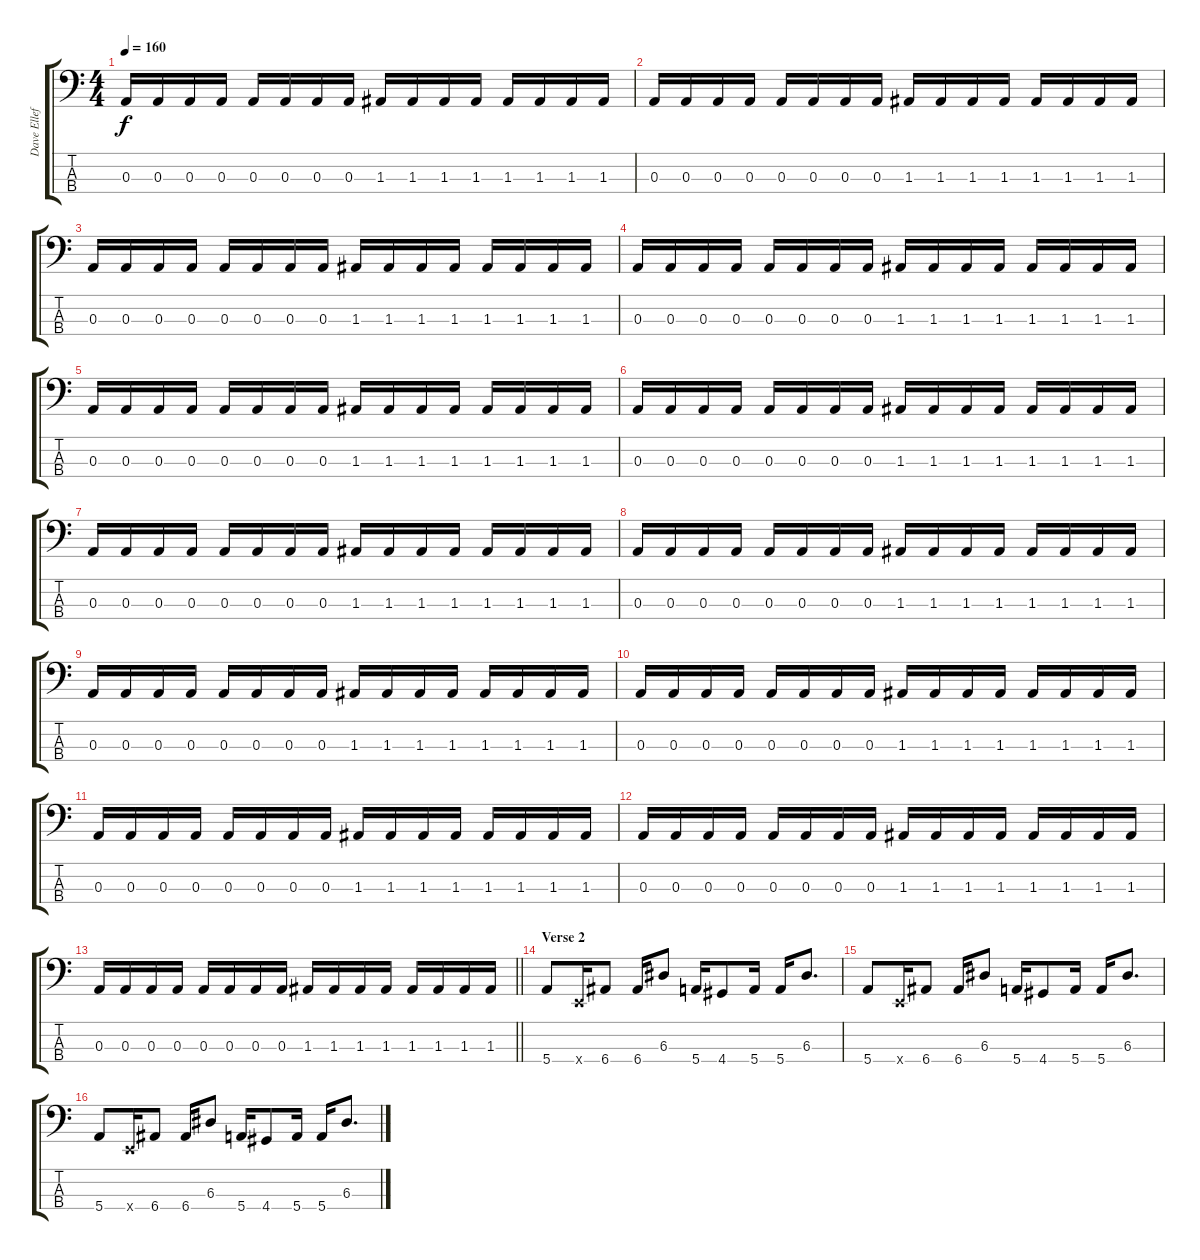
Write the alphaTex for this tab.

\track ("Dave Ellefson" "Dave Ellef") {instrument electricbasspick}
\staff {score tabs}
\tuning (G2 D2 A1 E1) {hide}
\ts (4 4)
\tempo 160
\clef f4
\ks c
0.3.16{dy f} 0.3.16 0.3.16 0.3.16 0.3.16 0.3.16 0.3.16 0.3.16 1.3.16 1.3.16 1.3.16 1.3.16 1.3.16 1.3.16 1.3.16 1.3.16 |
0.3.16 0.3.16 0.3.16 0.3.16 0.3.16 0.3.16 0.3.16 0.3.16 1.3.16 1.3.16 1.3.16 1.3.16 1.3.16 1.3.16 1.3.16 1.3.16 |
0.3.16 0.3.16 0.3.16 0.3.16 0.3.16 0.3.16 0.3.16 0.3.16 1.3.16 1.3.16 1.3.16 1.3.16 1.3.16 1.3.16 1.3.16 1.3.16 |
0.3.16 0.3.16 0.3.16 0.3.16 0.3.16 0.3.16 0.3.16 0.3.16 1.3.16 1.3.16 1.3.16 1.3.16 1.3.16 1.3.16 1.3.16 1.3.16 |
0.3.16 0.3.16 0.3.16 0.3.16 0.3.16 0.3.16 0.3.16 0.3.16 1.3.16 1.3.16 1.3.16 1.3.16 1.3.16 1.3.16 1.3.16 1.3.16 |
0.3.16 0.3.16 0.3.16 0.3.16 0.3.16 0.3.16 0.3.16 0.3.16 1.3.16 1.3.16 1.3.16 1.3.16 1.3.16 1.3.16 1.3.16 1.3.16 |
0.3.16 0.3.16 0.3.16 0.3.16 0.3.16 0.3.16 0.3.16 0.3.16 1.3.16 1.3.16 1.3.16 1.3.16 1.3.16 1.3.16 1.3.16 1.3.16 |
0.3.16 0.3.16 0.3.16 0.3.16 0.3.16 0.3.16 0.3.16 0.3.16 1.3.16 1.3.16 1.3.16 1.3.16 1.3.16 1.3.16 1.3.16 1.3.16 |
0.3.16 0.3.16 0.3.16 0.3.16 0.3.16 0.3.16 0.3.16 0.3.16 1.3.16 1.3.16 1.3.16 1.3.16 1.3.16 1.3.16 1.3.16 1.3.16 |
0.3.16 0.3.16 0.3.16 0.3.16 0.3.16 0.3.16 0.3.16 0.3.16 1.3.16 1.3.16 1.3.16 1.3.16 1.3.16 1.3.16 1.3.16 1.3.16 |
0.3.16 0.3.16 0.3.16 0.3.16 0.3.16 0.3.16 0.3.16 0.3.16 1.3.16 1.3.16 1.3.16 1.3.16 1.3.16 1.3.16 1.3.16 1.3.16 |
0.3.16 0.3.16 0.3.16 0.3.16 0.3.16 0.3.16 0.3.16 0.3.16 1.3.16 1.3.16 1.3.16 1.3.16 1.3.16 1.3.16 1.3.16 1.3.16 |
\barLineRight lightlight
0.3.16 0.3.16 0.3.16 0.3.16 0.3.16 0.3.16 0.3.16 0.3.16 1.3.16 1.3.16 1.3.16 1.3.16 1.3.16 1.3.16 1.3.16 1.3.16 |
\section ("" "Verse 2")
5.4.8 0.4{x}.16 6.4.8 6.4.16 6.3.8 5.4.16 4.4.8 5.4.16 5.4.16 6.3.8{d} |
5.4.8 0.4{x}.16 6.4.8 6.4.16 6.3.8 5.4.16 4.4.8 5.4.16 5.4.16 6.3.8{d} |
5.4.8 0.4{x}.16 6.4.8 6.4.16 6.3.8 5.4.16 4.4.8 5.4.16 5.4.16 6.3.8{d}
